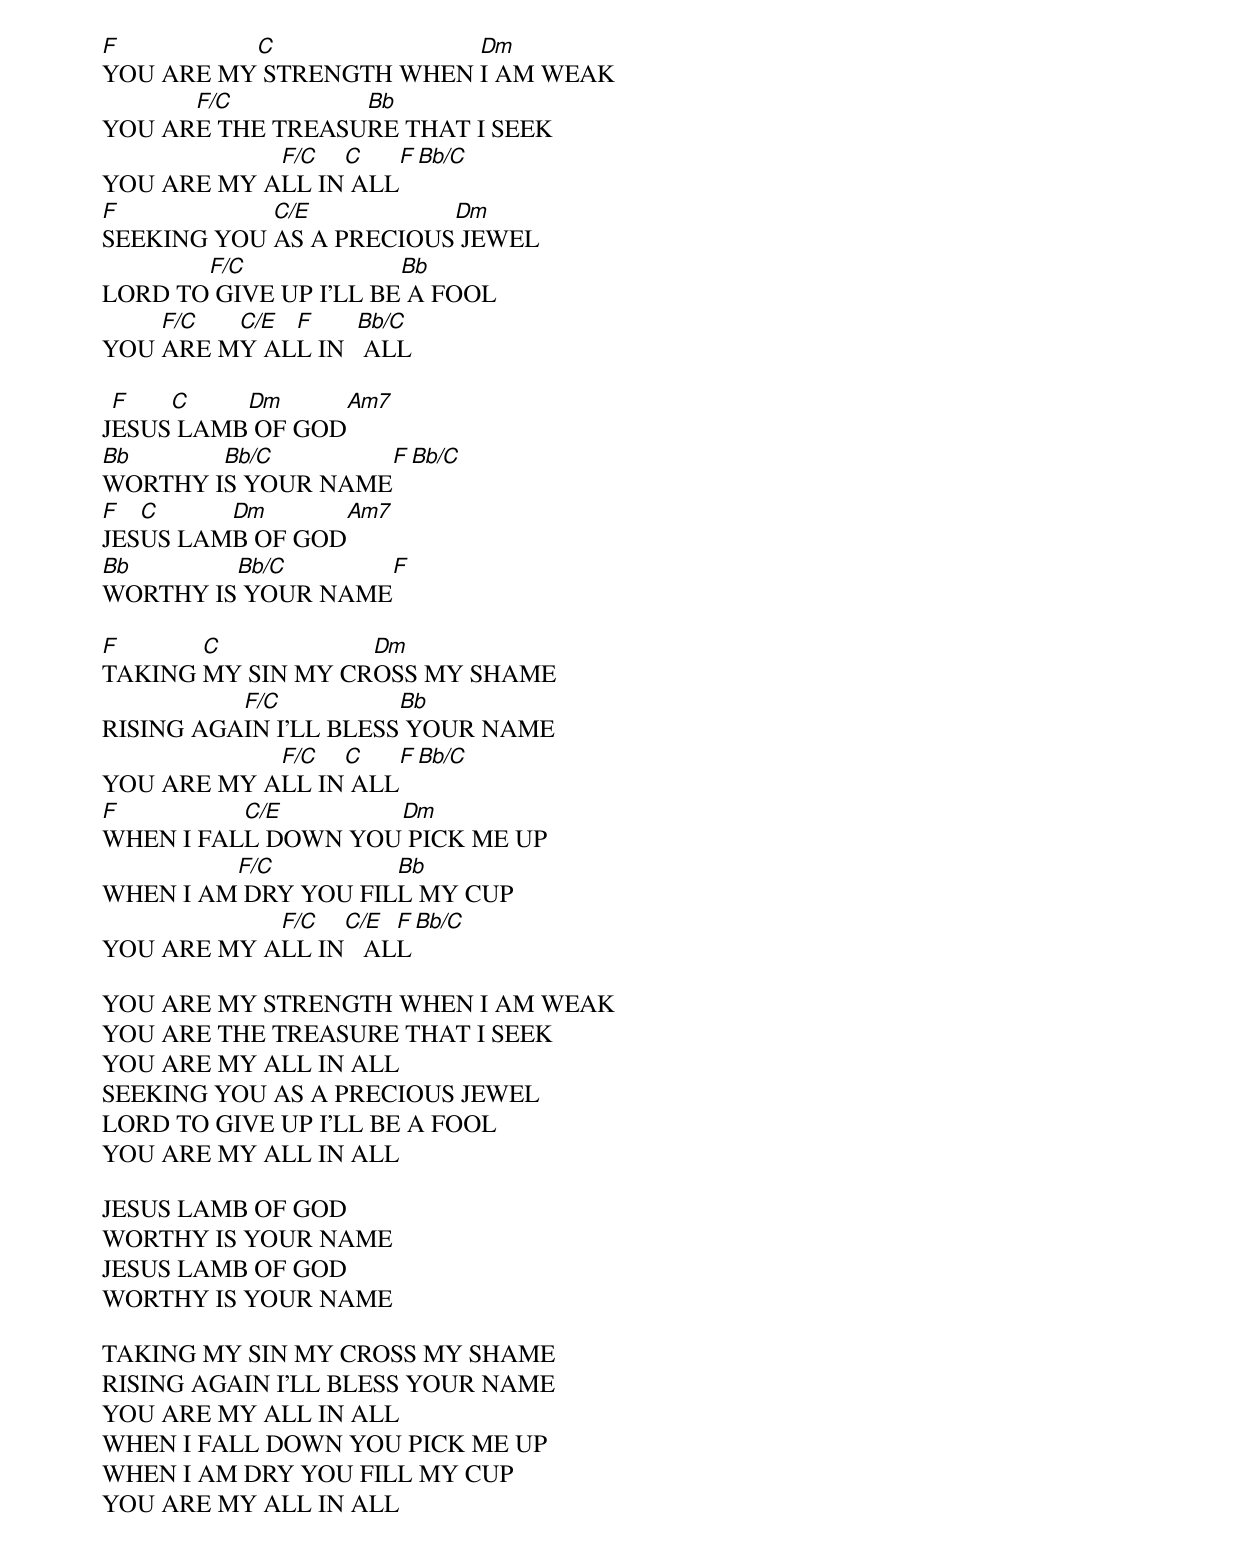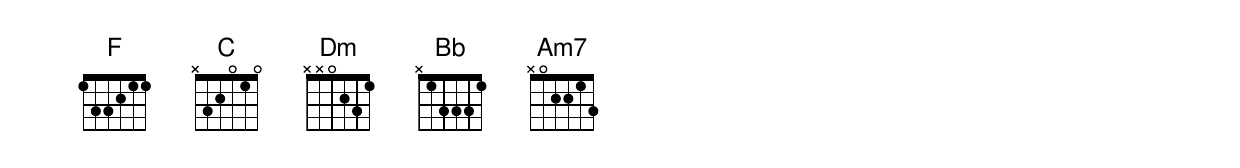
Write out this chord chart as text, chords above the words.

   F         C              Dm
   YOU ARE MY STRENGTH WHEN I AM WEAK
         F/C         Bb
   YOU ARE THE TREASURE THAT I SEEK
               F/C  C   F     Bb/C
   YOU ARE MY ALL IN ALL
   F           C/E          Dm
   SEEKING YOU AS A PRECIOUS JEWEL
          F/C             Bb
   LORD TO GIVE UP I’LL BE A FOOL
       F/C  C/E F     Bb/C
   YOU ARE MY ALL IN   ALL

    F   C    Dm      Am7
   JESUS LAMB OF GOD
   Bb      Bb/C       F        Bb/C
   WORTHY IS YOUR NAME
   F  C     Dm      Am7
   JESUS LAMB OF GOD
   Bb       Bb/C         F
   WORTHY IS YOUR NAME

   F      C           Dm
   TAKING MY SIN MY CROSS MY SHAME
             F/C          Bb
   RISING AGAIN I’LL BLESS YOUR NAME
               F/C  C   F      Bb/C
   YOU ARE MY ALL IN ALL
   F         C/E       Dm
   WHEN I FALL DOWN YOU PICK ME UP
            F/C         Bb
   WHEN I AM DRY YOU FILL MY CUP
               F/C  C/E  F     Bb/C
   YOU ARE MY ALL IN   ALL

   YOU ARE MY STRENGTH WHEN I AM WEAK
   YOU ARE THE TREASURE THAT I SEEK
   YOU ARE MY ALL IN ALL
   SEEKING YOU AS A PRECIOUS JEWEL
   LORD TO GIVE UP I’LL BE A FOOL
   YOU ARE MY ALL IN ALL

   JESUS LAMB OF GOD
   WORTHY IS YOUR NAME
   JESUS LAMB OF GOD
   WORTHY IS YOUR NAME

   TAKING MY SIN MY CROSS MY SHAME
   RISING AGAIN I’LL BLESS YOUR NAME
   YOU ARE MY ALL IN ALL
   WHEN I FALL DOWN YOU PICK ME UP
   WHEN I AM DRY YOU FILL MY CUP
   YOU ARE MY ALL IN ALL
